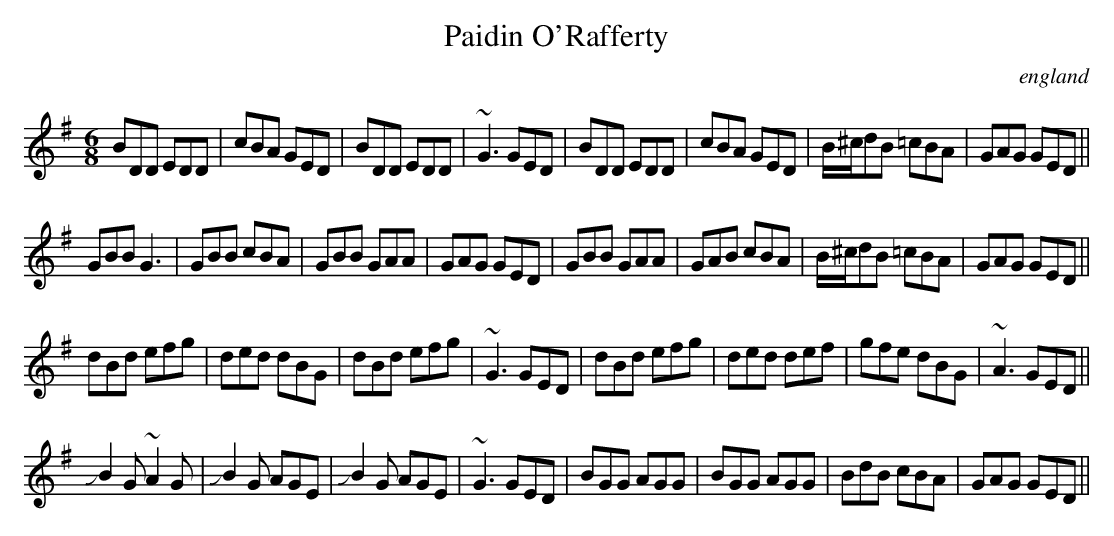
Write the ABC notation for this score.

X:1
T:Paidin O'Rafferty
O:england
M:6/8
K:G
BDD EDD|cBA GED|BDD EDD|~G3 GED|BDD EDD|cBA GED|B/^c/dB =cBA|GAG GED||
GBB G3|GBB cBA|GBB GAA|GAG GED|GBB GAA|GAB cBA|B/^c/dB =cBA|GAG GED||
dBd efg|ded dBG|dBd efg|~G3 GED|dBd efg|ded def|gfe dBG|~A3 GED||
JB2G ~A2G|JB2G AGE|JB2G AGE|~G3 GED|BGG AGG|BGG AGG|BdB cBA|GAG GED||
